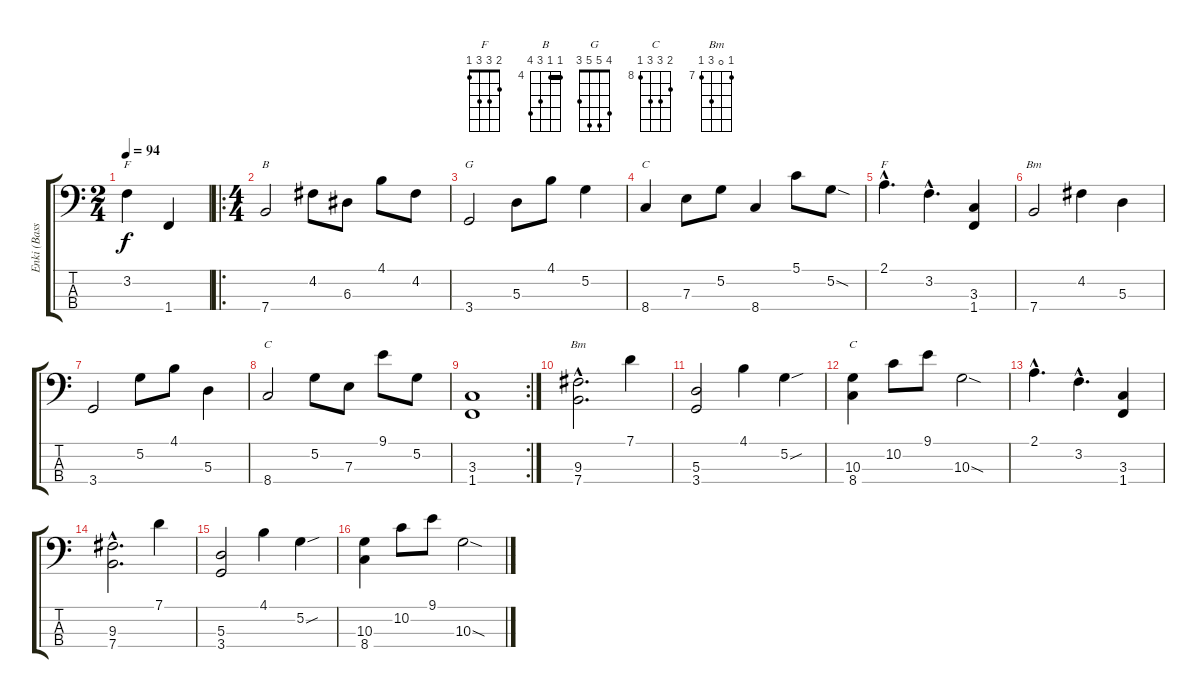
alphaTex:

\track ("Enki (Bass)" "Enki (Bass") {instrument electricbassfinger}
\staff {score tabs}
\tuning (G2 D2 A1 E1) {hide}
\chord ("F" x x x x) {firstfret 0}
\chord ("B" 4 4 6 7) {firstfret 4 barre 4}
\chord ("G" 4 5 5 3)
\chord ("C" 5 5 7 8) {firstfret 5 barre 5}
\chord ("F" 2 3 3 1)
\chord ("Bm" 7 4 5 7) {firstfret 4}
\chord ("C" 9 5 7 8) {firstfret 5}
\chord ("Bm" 7 0 9 7) {firstfret 7}
\chord ("C" 9 10 10 8) {firstfret 8}
\ts (2 4)
\tempo 94
\clef f4
\ks c
3.2.4{ch "F" dy f volume 16 instrument electricbassfinger} 1.4.4 |
\ro
\ts (4 4)
7.4.2{ch "B" volume 12} 4.2.8 6.3.8 4.1.8 4.2.8 |
3.4.2{ch "G"} 5.3.8 4.1.8 5.2.4 |
8.4.4{ch "C"} 7.3.8 5.2.8 8.4.4 5.1.8 5.2{sod}.8 |
2.1{hac}.4{d ch "F"} 3.2{hac}.4{d} (3.3 1.4).4 |
7.4.2{ch "Bm"} 4.2.4 5.3.4 |
3.4.2 5.2.8 4.1.8 5.3.4 |
8.4.2{ch "C"} 5.2.8 7.3.8 9.1.8 5.2.8 |
\rc 2
(3.3 1.4).1 |
(9.3{hac} 7.4{hac}).2{d ch "Bm"} 7.1.4 |
(5.3 3.4).2 4.1.4 5.2{sou}.4 |
(10.3 8.4).4{ch "C"} 10.2.8 9.1.8 10.3{sod}.2 |
2.1{hac}.4{d} 3.2{hac}.4{d} (3.3 1.4).4 |
(9.3{hac} 7.4{hac}).2{d} 7.1.4 |
(5.3 3.4).2 4.1.4 5.2{sou}.4 |
(10.3 8.4).4 10.2.8 9.1.8 10.3{sod}.2
